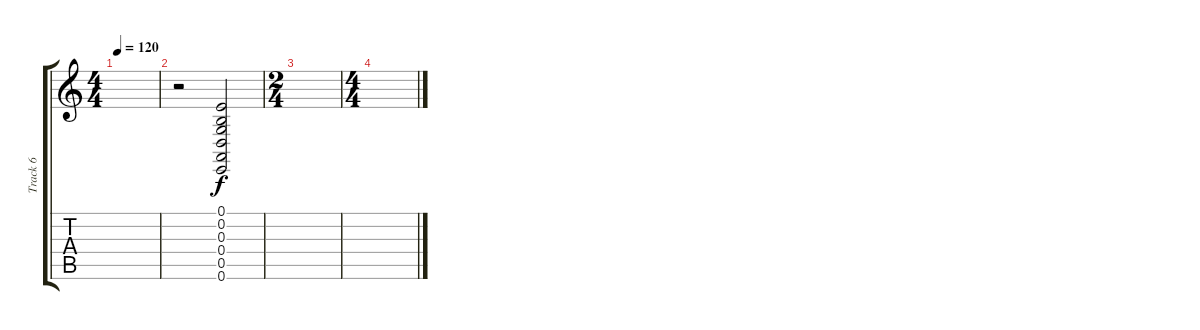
\track ("Track 6" "Track 6") {instrument reversecymbal}
\staff {score tabs}
\tuning (E4 B3 G3 D3 A2 E2) {hide}
\ts (4 4)
\tempo 120
\clef g2
\ks c
|
r.2 (0.1 0.2 0.3 0.4 0.5 0.6).2 |
\ts (2 4)
|
\ts (4 4)
